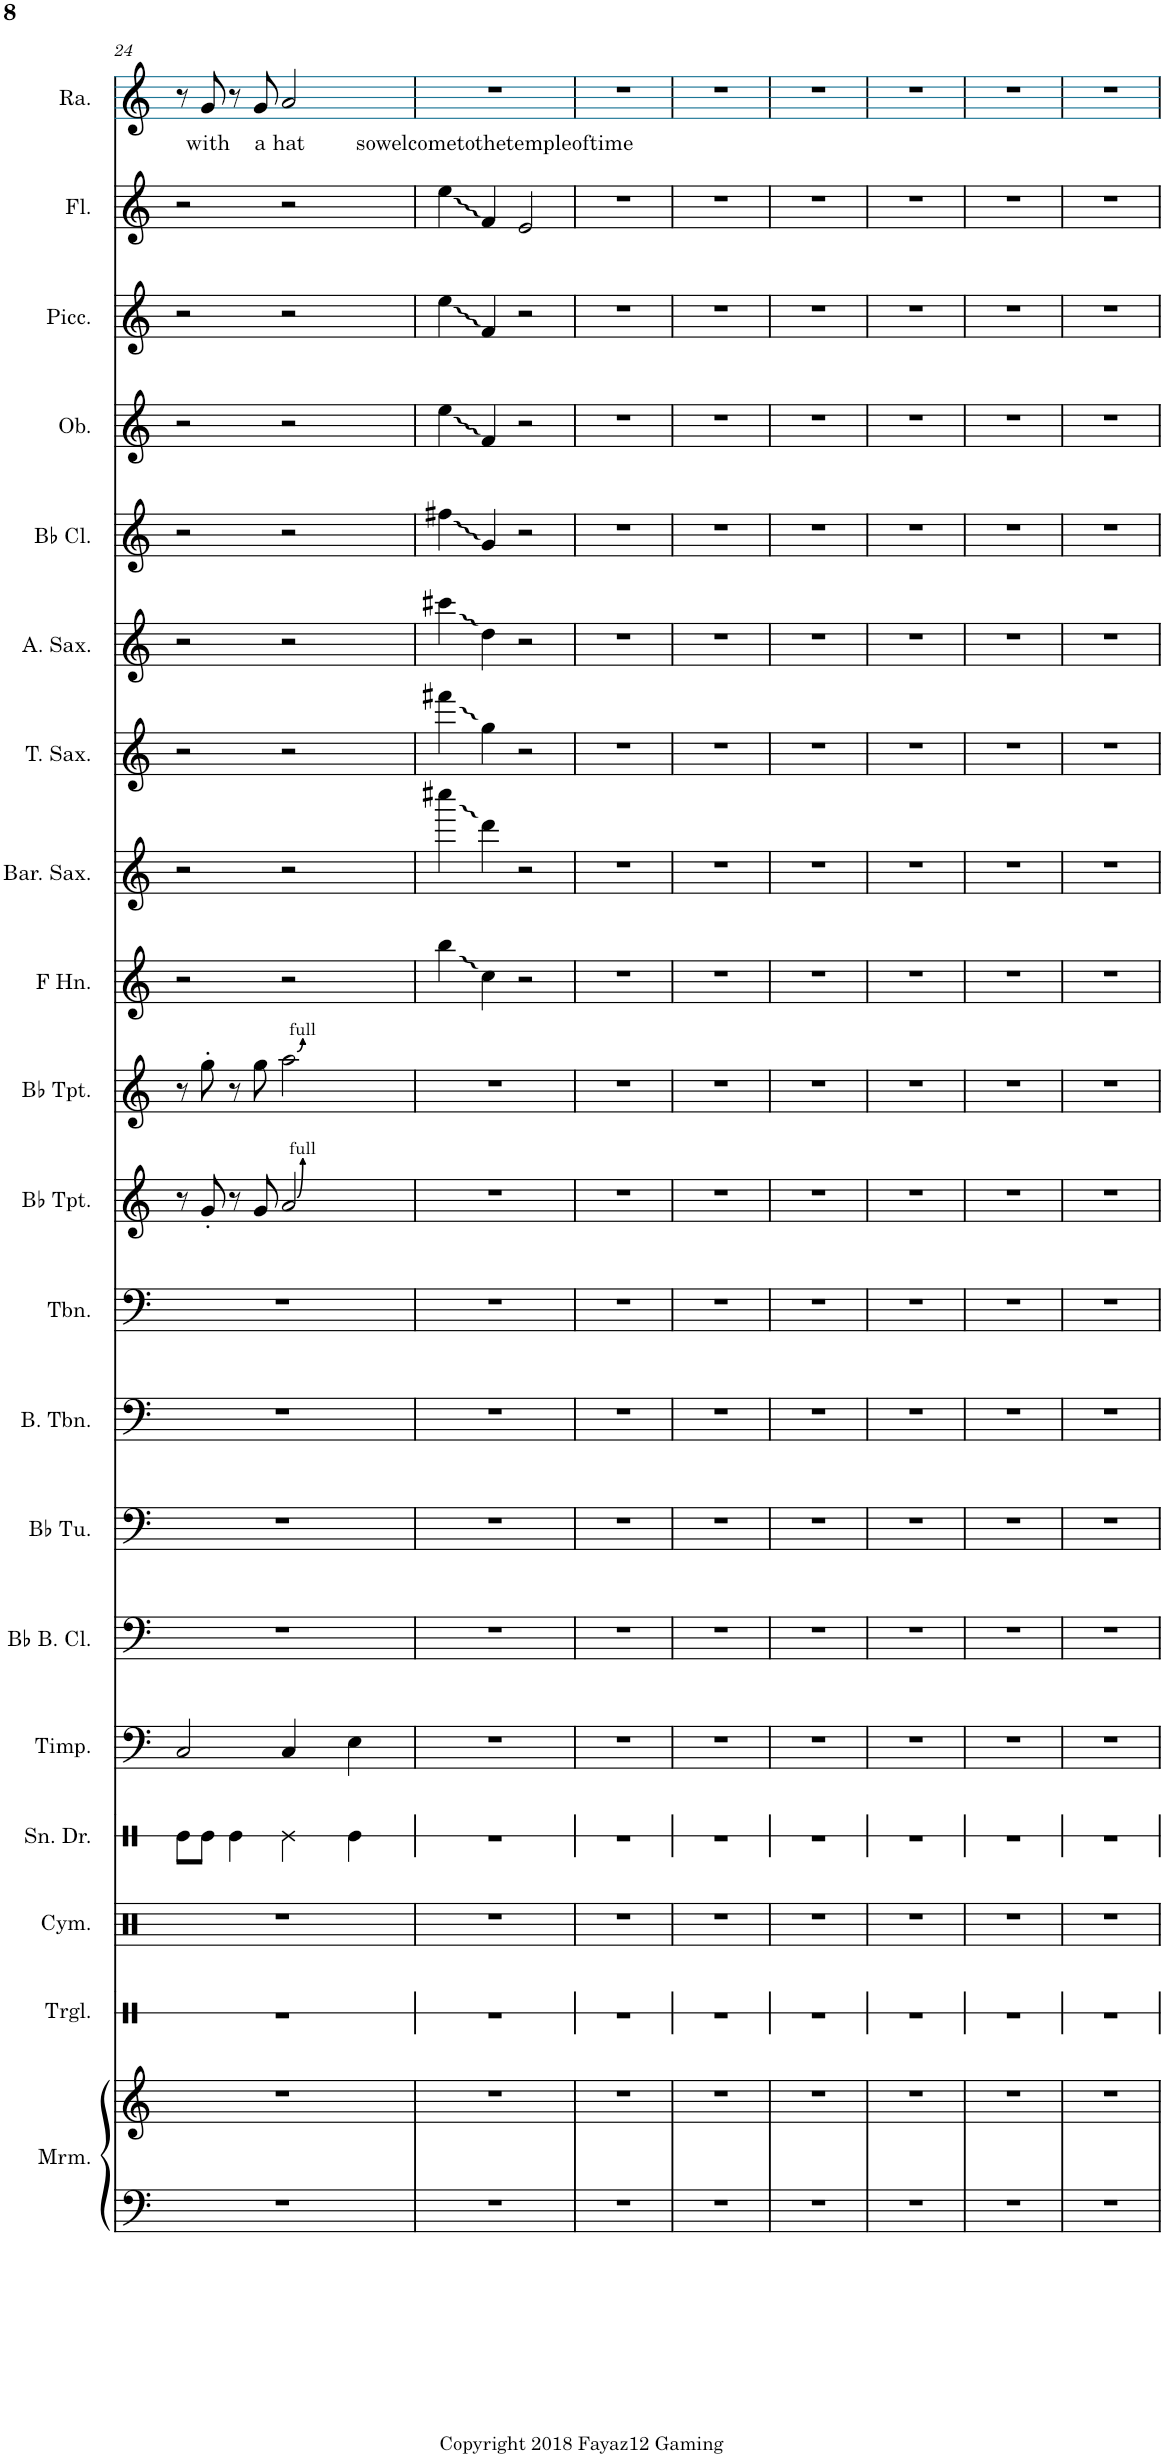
**kern	**kern	**kern	**kern	**kern	**kern	**kern	**kern	**kern	**kern	**kern	**kern	**kern	**kern	**kern	**kern	**kern	**kern	**kern	**kern	**kern	**text
*part20	*part20	*part19	*part18	*part17	*part16	*part15	*part14	*part13	*part12	*part11	*part10	*part9	*part8	*part7	*part6	*part5	*part4	*part3	*part2	*part1	*part1
*staff21	*staff20	*staff19	*staff18	*staff17	*staff16	*staff15	*staff14	*staff13	*staff12	*staff11	*staff10	*staff9	*staff8	*staff7	*staff6	*staff5	*staff4	*staff3	*staff2	*staff1	*staff1
*I"Marimba	*	*I"Triangle	*I"Cymbals	*I"Snare Drum	*I"Timpani	*I"Bb Bass Clarinet (Bass Clef)	*I"Bb Tuba	*I"Bass Trombone	*I"Trombone	*I"Bb Trumpet	*I"Bb Trumpet	*I"Horn in F	*I"Baritone Saxophone	*I"Tenor Saxophone	*I"Alto Saxophone	*I"Bb Clarinet	*I"Oboe	*I"Piccolo	*I"Flute	*I"Rosalina	*
*I'Mrm.	*	*I'Trgl.	*I'Cym.	*I'Sn. Dr.	*I'Timp.	*I'Bb B. Cl.	*I'Bb Tu.	*I'B. Tbn.	*I'Tbn.	*I'Bb Tpt.	*I'Bb Tpt.	*	*I'Bar. Sax.	*I'T. Sax.	*I'A. Sax.	*I'Bb Cl.	*I'Ob.	*I'Picc.	*I'Fl.	*I'Ra.	*
!!LO:PB:g=z
*clefF4	*clefG2	*clefX	*clefX	*clefX	*clefF4	*clefF4	*clefF4	*clefF4	*clefF4	*clefG2	*clefG2	*clefG2	*clefG2	*clefG2	*clefG2	*clefG2	*clefG2	*clefG2	*clefG2	*clefG2	*
*	*	*	*	*	*	*Trd1c2	*	*	*	*Trd1c2	*Trd1c2	*Trd4c7	*Trd12c21	*Trd8c14	*Trd5c9	*Trd1c2	*	*Trd-7c-12	*	*	*
*k[]	*k[]	*k[]	*k[]	*k[]	*k[]	*k[]	*k[]	*k[]	*k[]	*k[]	*k[]	*k[]	*k[]	*k[]	*k[]	*k[]	*k[]	*k[]	*k[]	*k[]	*
*M4/4	*M4/4	*M4/4	*M4/4	*M4/4	*M4/4	*M4/4	*M4/4	*M4/4	*M4/4	*M4/4	*M4/4	*M4/4	*M4/4	*M4/4	*M4/4	*M4/4	*M4/4	*M4/4	*M4/4	*M4/4	*
=24	=24	=24	=24	=24	=24	=24	=24	=24	=24	=24	=24	=24	=24	=24	=24	=24	=24	=24	=24	=24	=24
1r	1r	1r	1r	8Re\L	2C/	1r	1r	1r	1r	8r	8r	2r	2r	2r	2r	2r	2r	2r	2r	8r	.
!	!	!	!	!	!	!	!	!	!	!	!	!	!	!	!	!	!	!	!	!	!LO:LY:b
.	.	.	.	8Re\J	.	.	.	.	.	8g'/	8gg'\	.	.	.	.	.	.	.	.	8g/	with
.	.	.	.	4Re\	.	.	.	.	.	8r	8r	.	.	.	.	.	.	.	.	8r	.
!	!	!	!	!	!	!	!	!	!	!	!	!	!	!	!	!	!	!	!	!	!LO:LY:b
.	.	.	.	.	.	.	.	.	.	8g/	8gg\	.	.	.	.	.	.	.	.	8g/	a
!	!	!	!	!	!	!	!	!	!	!	!	!	!	!	!	!	!	!	!	!	!LO:LY:b
.	.	.	.	4Re\	4C/	.	.	.	.	2a/	2aa\	2r	2r	2r	2r	2r	2r	2r	2r	2a/	hat
.	.	.	.	4Re\	4E\	.	.	.	.	.	.	.	.	.	.	.	.	.	.	.	.
=25	=25	=25	=25	=25	=25	=25	=25	=25	=25	=25	=25	=25	=25	=25	=25	=25	=25	=25	=25	=25	=25
!	!	!	!	!	!	!	!	!	!	!	!	!	!	!	!	!	!	!	!	!	!LO:LY:b
1r	1r	1r	1r	1r	1r	1r	1r	1r	1r	1r	1r	4bb\	4cccc#X\	4fff#X\	4ccc#X\	4ff#X\	4ee\	4ee\	4ee\	1r	sowelcometothetempleoftime
.	.	.	.	.	.	.	.	.	.	.	.	4cc\	4ddd\	4gg\	4dd\	4g/	4f/	4f/	4f/	.	.
.	.	.	.	.	.	.	.	.	.	.	.	2r	2r	2r	2r	2r	2r	2r	2e/	.	.
=26	=26	=26	=26	=26	=26	=26	=26	=26	=26	=26	=26	=26	=26	=26	=26	=26	=26	=26	=26	=26	=26
1r	1r	1r	1r	1r	1r	1r	1r	1r	1r	1r	1r	1r	1r	1r	1r	1r	1r	1r	1r	1r	.
=27	=27	=27	=27	=27	=27	=27	=27	=27	=27	=27	=27	=27	=27	=27	=27	=27	=27	=27	=27	=27	=27
1r	1r	1r	1r	1r	1r	1r	1r	1r	1r	1r	1r	1r	1r	1r	1r	1r	1r	1r	1r	1r	.
=28	=28	=28	=28	=28	=28	=28	=28	=28	=28	=28	=28	=28	=28	=28	=28	=28	=28	=28	=28	=28	=28
1r	1r	1r	1r	1r	1r	1r	1r	1r	1r	1r	1r	1r	1r	1r	1r	1r	1r	1r	1r	1r	.
=29	=29	=29	=29	=29	=29	=29	=29	=29	=29	=29	=29	=29	=29	=29	=29	=29	=29	=29	=29	=29	=29
1r	1r	1r	1r	1r	1r	1r	1r	1r	1r	1r	1r	1r	1r	1r	1r	1r	1r	1r	1r	1r	.
=30	=30	=30	=30	=30	=30	=30	=30	=30	=30	=30	=30	=30	=30	=30	=30	=30	=30	=30	=30	=30	=30
1r	1r	1r	1r	1r	1r	1r	1r	1r	1r	1r	1r	1r	1r	1r	1r	1r	1r	1r	1r	1r	.
=31	=31	=31	=31	=31	=31	=31	=31	=31	=31	=31	=31	=31	=31	=31	=31	=31	=31	=31	=31	=31	=31
1r	1r	1r	1r	1r	1r	1r	1r	1r	1r	1r	1r	1r	1r	1r	1r	1r	1r	1r	1r	1r	.
=	=	=	=	=	=	=	=	=	=	=	=	=	=	=	=	=	=	=	=	=	=
*-	*-	*-	*-	*-	*-	*-	*-	*-	*-	*-	*-	*-	*-	*-	*-	*-	*-	*-	*-	*-	*-
